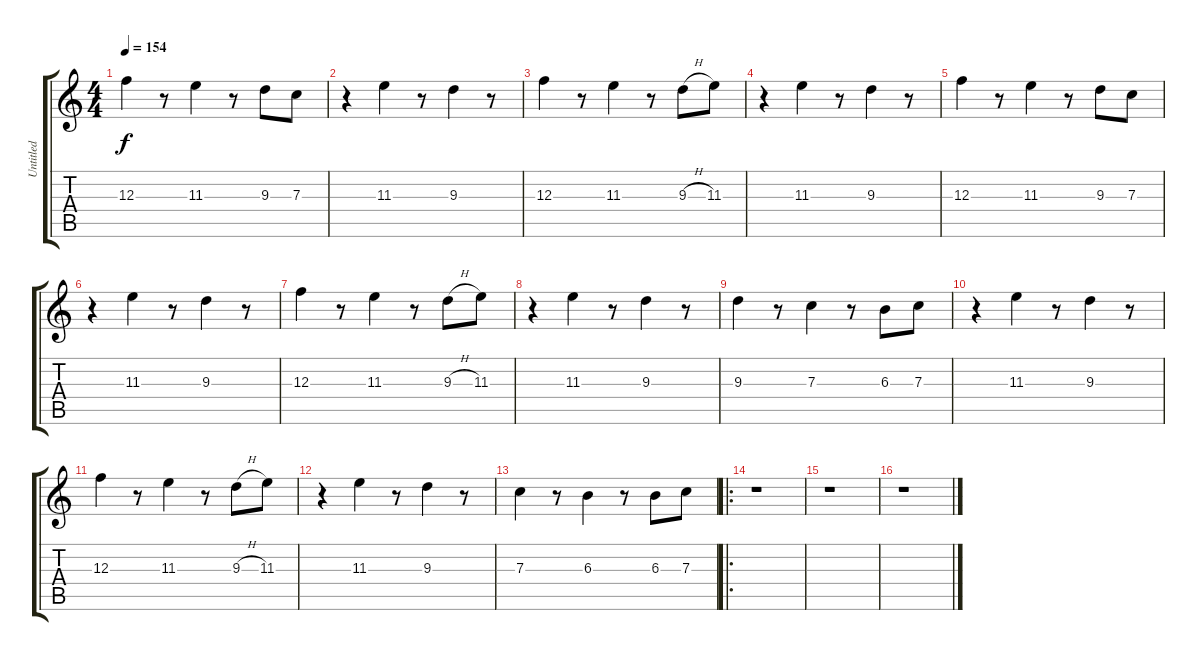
\track ("Untitled" "Untitled") {instrument distortionguitar}
\staff {score tabs}
\tuning (D4 A3 F3 C3 G2 C2) {hide}
\ts (4 4)
\tempo 154
\clef g2
\ks c
12.3.4{dy f} r.8 11.3.4 r.8 9.3.8 7.3.8 |
r.4 11.3.4 r.8 9.3.4 r.8 |
12.3.4 r.8 11.3.4 r.8 9.3{h}.8 11.3.8 |
r.4 11.3.4 r.8 9.3.4 r.8 |
12.3.4 r.8 11.3.4 r.8 9.3.8 7.3.8 |
r.4 11.3.4 r.8 9.3.4 r.8 |
12.3.4 r.8 11.3.4 r.8 9.3{h}.8 11.3.8 |
r.4 11.3.4 r.8 9.3.4 r.8 |
9.3.4 r.8 7.3.4 r.8 6.3.8 7.3.8 |
r.4 11.3.4 r.8 9.3.4 r.8 |
12.3.4 r.8 11.3.4 r.8 9.3{h}.8 11.3.8 |
r.4 11.3.4 r.8 9.3.4 r.8 |
7.3.4 r.8 6.3.4 r.8 6.3.8 7.3.8 |
\ro
r.1 |
r.1 |
r.1
